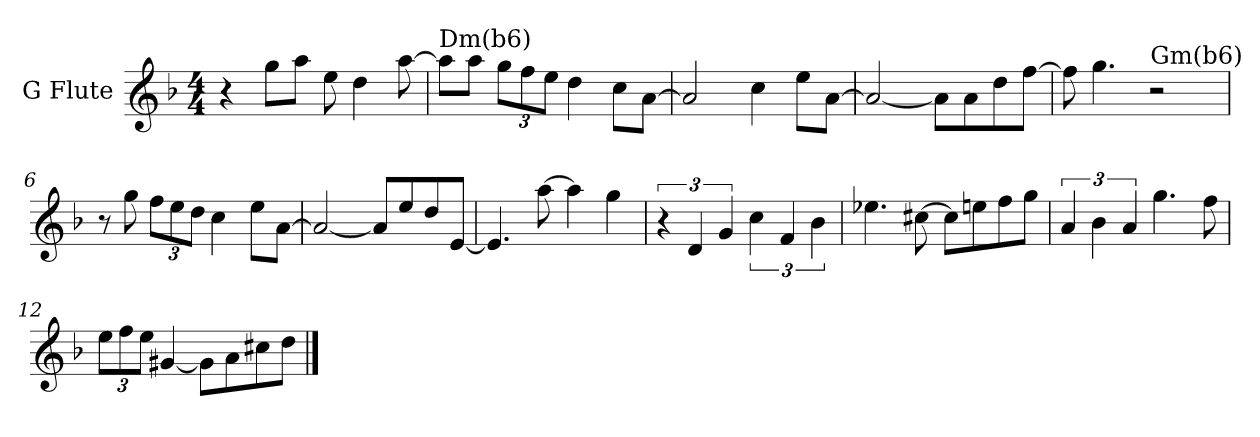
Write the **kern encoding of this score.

**kern
*part1
*staff1
*I"G Flute
*I'G Fl.
*clefG2
*k[b-]
*d:
*M4/4
=1
4r
8ggL
8aaJ
8eeL
4dd
[8aa
=2
!LO:TX:a:t=Dm(b6)
8aaL]
8aaJ
12ggL
12ff
12eeJ
4dd
8ccL
[8aJ
=3
2a]
4cc
8eeL
[8aJ
=4
2a_
8aL]
8a
8dd
[8ffJ
!!LO:LB:g=z
=5
8ffL]
4.gg
!LO:TX:a:t=Gm(b6)
2r
=6
8r
8gg
12ffL
12ee
12ddJ
4cc
8eeL
[8aJ
=7
2a_
8aL]
8ee
8dd
[8eJ
=8
4.e]
[8aa
4aa]
4gg
!!LO:LB:g=z
=9
6r
6d
6g
6cc
6f
6b-
=10
4.ee-
[8cc#
8cc#L]
8ee
8ff
8ggJ
=11
6a
6b-
6a
4.gg
8ff
=12
12eeL
12ff
12eeJ
[4g#
8g#L]
8a
8cc#
8ddJ
==
*-
